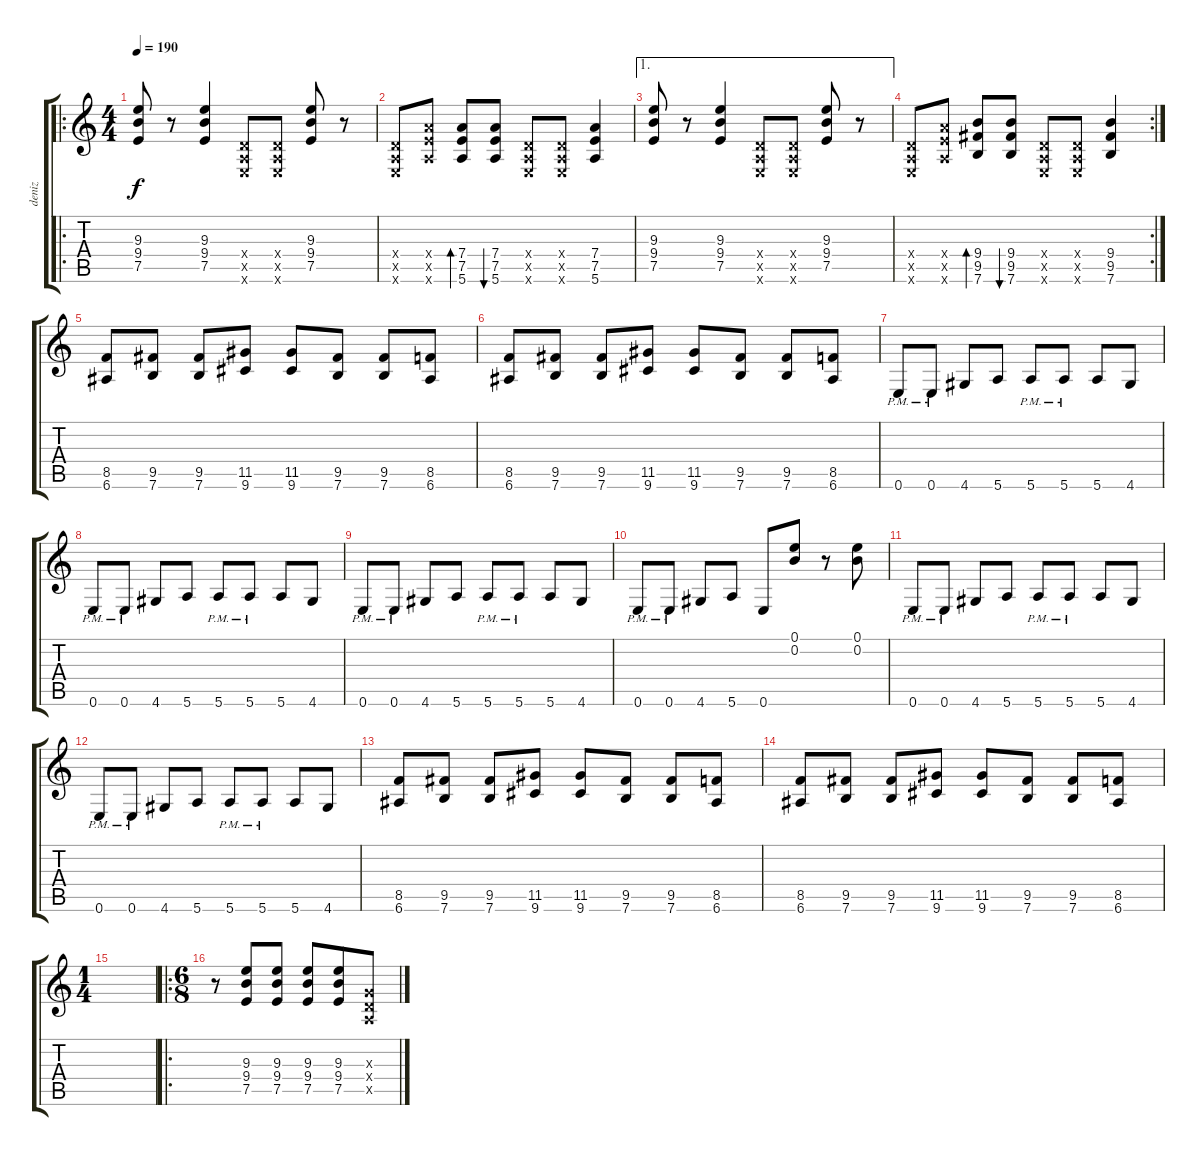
\track ("deniz" "deniz") {instrument distortionguitar}
\staff {score tabs}
\tuning (E4 B3 G3 D3 A2 E2) {hide}
\ro
\ts (4 4)
\tempo 190
\clef g2
\ks c
(9.3 9.4 7.5).8{dy f} r.8 (9.3 9.4 7.5).4 (0.4{x} 0.5{x} 0.6{x}).8 (0.4{x} 0.5{x} 0.6{x}).8 (9.3 9.4 7.5).8 r.8 |
(0.4{x} 0.5{x} 0.6{x}).8 (7.4{x} 7.5{x} 5.6{x}).8 (7.4 7.5 5.6).8{bd 60} (7.4 7.5 5.6).8{bu 60} (0.4{x} 0.5{x} 0.6{x}).8 (0.4{x} 0.5{x} 0.6{x}).8 (7.4 7.5 5.6).4 |
\ae 1
(9.3 9.4 7.5).8 r.8 (9.3 9.4 7.5).4 (0.4{x} 0.5{x} 0.6{x}).8 (0.4{x} 0.5{x} 0.6{x}).8 (9.3 9.4 7.5).8 r.8 |
\rc 2
(0.4{x} 0.5{x} 0.6{x}).8 (7.4{x} 7.5{x} 5.6{x}).8 (9.4 9.5 7.6).8{bd 60} (9.4 9.5 7.6).8{bu 60} (0.4{x} 0.5{x} 0.6{x}).8 (0.4{x} 0.5{x} 0.6{x}).8 (9.4 9.5 7.6).4 |
(8.5 6.6).8 (9.5 7.6).8 (9.5 7.6).8 (11.5 9.6).8 (11.5 9.6).8 (9.5 7.6).8 (9.5 7.6).8 (8.5 6.6).8 |
(8.5 6.6).8 (9.5 7.6).8 (9.5 7.6).8 (11.5 9.6).8 (11.5 9.6).8 (9.5 7.6).8 (9.5 7.6).8 (8.5 6.6).8 |
0.6{pm}.8 0.6{pm}.8 4.6.8 5.6.8 5.6{pm}.8 5.6{pm}.8 5.6.8 4.6.8 |
0.6{pm}.8 0.6{pm}.8 4.6.8 5.6.8 5.6{pm}.8 5.6{pm}.8 5.6.8 4.6.8 |
0.6{pm}.8 0.6{pm}.8 4.6.8 5.6.8 5.6{pm}.8 5.6{pm}.8 5.6.8 4.6.8 |
0.6{pm}.8 0.6{pm}.8 4.6.8 5.6.8 0.6.8 (0.1 0.2).8 r.8 (0.1 0.2).8 |
0.6{pm}.8 0.6{pm}.8 4.6.8 5.6.8 5.6{pm}.8 5.6{pm}.8 5.6.8 4.6.8 |
0.6{pm}.8 0.6{pm}.8 4.6.8 5.6.8 5.6{pm}.8 5.6{pm}.8 5.6.8 4.6.8 |
(8.5 6.6).8 (9.5 7.6).8 (9.5 7.6).8 (11.5 9.6).8 (11.5 9.6).8 (9.5 7.6).8 (9.5 7.6).8 (8.5 6.6).8 |
(8.5 6.6).8 (9.5 7.6).8 (9.5 7.6).8 (11.5 9.6).8 (11.5 9.6).8 (9.5 7.6).8 (9.5 7.6).8 (8.5 6.6).8 |
\ts (1 4)
|
\ro
\ts (6 8)
r.8 (9.3 9.4 7.5).8 (9.3 9.4 7.5).8 (9.3 9.4 7.5).8 (9.3 9.4 7.5).8 (0.3{x} 0.4{x} 0.5{x}).8
